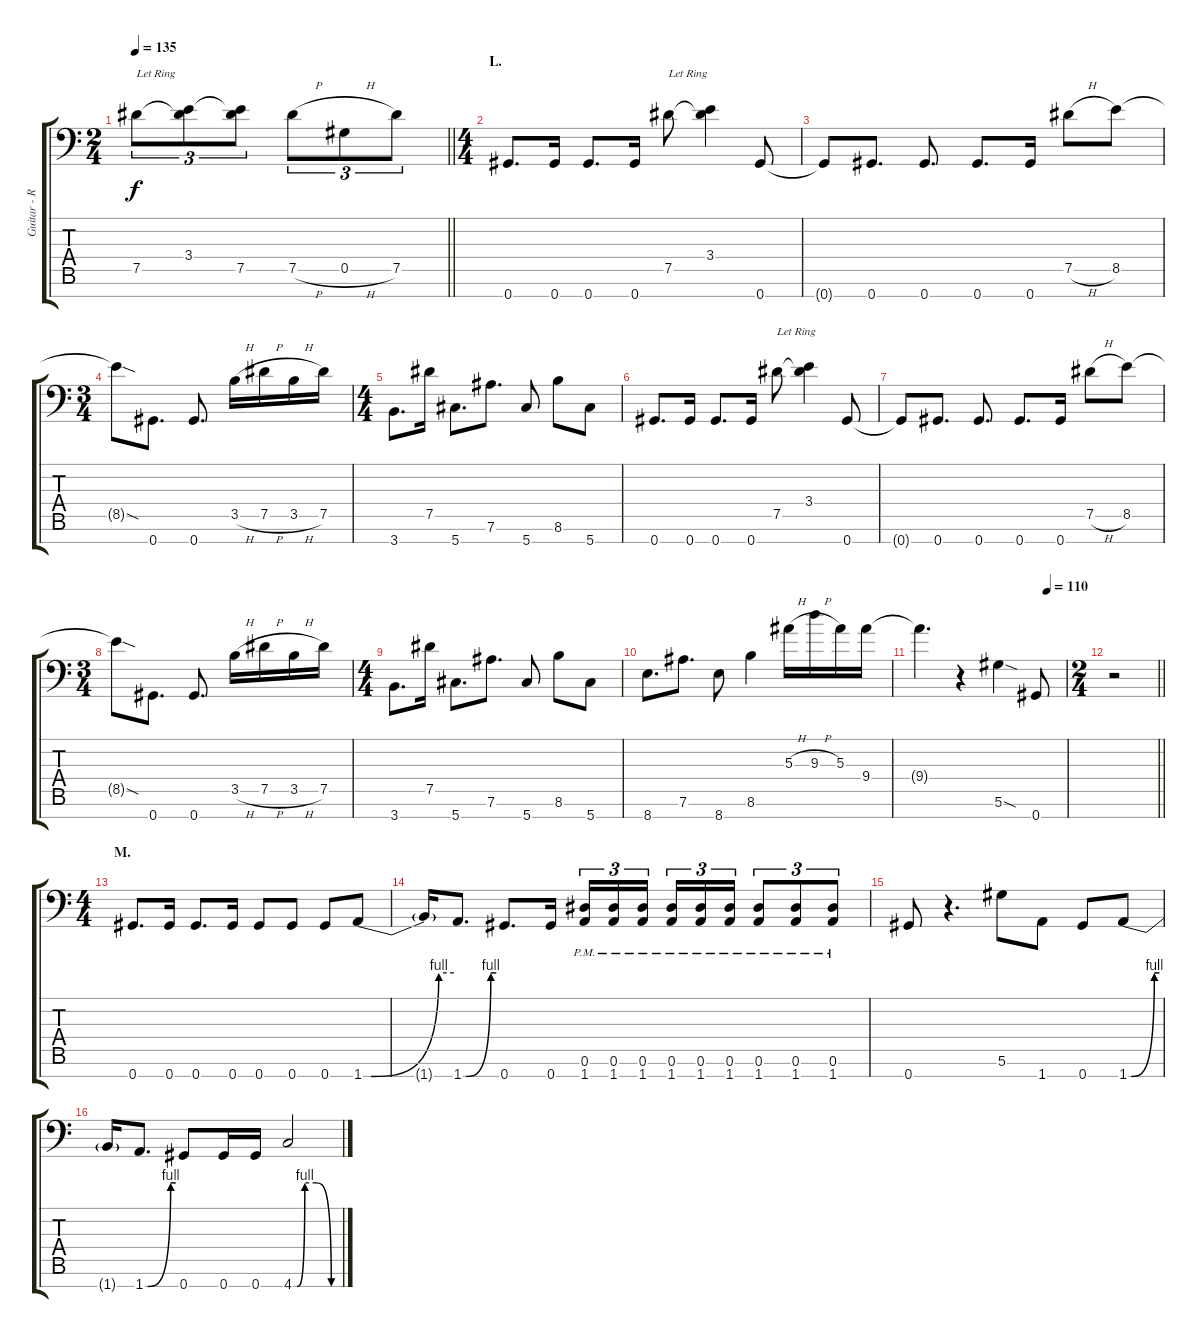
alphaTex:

\track ("Guitar - Right" "Guitar - R") {instrument distortionguitar}
\staff {score tabs}
\tuning (Eb4 Bb3 F3 Db3 Ab2 Eb2 Ab1) {hide}
\ts (2 4)
\tempo 135
\clef f4
\barLineRight lightlight
\ks c
7.5.8{tu (3 2) txt "Let Ring" dy f} (3.4 7.5{t}).8{tu (3 2)} (3.4{t} 7.5).8{tu (3 2)} 7.5{h}.8{tu (3 2)} 0.5{h}.8{tu (3 2)} 7.5.8{tu (3 2)} |
\ts (4 4)
\section ("" "L.")
0.7.8{d} 0.7.16 0.7.8{d} 0.7.16 7.5.8{txt "Let Ring"} (3.4 7.5{t}).4 0.7.8 |
0.7{t}.8 0.7.8{d} 0.7.8{d} 0.7.8{d} 0.7.16 7.5{h}.8 8.5.8 |
\ts (3 4)
8.5{sod t}.8 0.7.8{d} 0.7.8{d} 3.5{h}.16 7.5{h}.16 3.5{h}.16 7.5.16 |
\ts (4 4)
3.7.8{d} 7.5.16 5.7.8{d} 7.6.8{d} 5.7.8 8.6.8 5.7.8 |
0.7.8{d} 0.7.16 0.7.8{d} 0.7.16 7.5.8{txt "Let Ring"} (3.4 7.5{t}).4 0.7.8 |
0.7{t}.8 0.7.8{d} 0.7.8{d} 0.7.8{d} 0.7.16 7.5{h}.8 8.5.8 |
\ts (3 4)
8.5{sod t}.8 0.7.8{d} 0.7.8{d} 3.5{h}.16 7.5{h}.16 3.5{h}.16 7.5.16 |
\ts (4 4)
3.7.8{d} 7.5.16 5.7.8{d} 7.6.8{d} 5.7.8 8.6.8 5.7.8 |
8.7.8{d} 7.6.8{d} 8.7.8 8.6.4 5.3{h}.16 9.3{h}.16 5.3.16 9.4.16 |
\tempo (110 0.875)
9.4{t}.4{d} r.4 5.6{sod}.4 0.7.8 |
\ts (2 4)
\barLineRight lightlight
r.2 |
\ts (4 4)
\section ("" "M.")
0.7.8{d} 0.7.16 0.7.8{d} 0.7.16 0.7.8 0.7.8 0.7.8 1.7{be (custom 0 0 5 0 50 4 60 4)}.8 |
1.7{t}.16 1.7{be (custom 0 0 5 0 50 4 60 4)}.8{d} 0.7.8{d} 0.7.16 (0.6{pm} 1.7{pm}).16{tu (3 2)} (0.6{pm} 1.7{pm}).16{tu (3 2)} (0.6{pm} 1.7{pm}).16{tu (3 2) beam splitsecondary} (0.6{pm} 1.7{pm}).16{tu (3 2)} (0.6{pm} 1.7{pm}).16{tu (3 2)} (0.6{pm} 1.7{pm}).16{tu (3 2)} (0.6{pm} 1.7{pm}).8{tu (3 2)} (0.6{pm} 1.7{pm}).8{tu (3 2)} (0.6{pm} 1.7{pm}).8{tu (3 2)} |
0.7.8 r.4{d} 5.6.8 1.7.8 0.7.8 1.7{be (custom 0 0 5 0 50 4 60 4)}.8 |
1.7{t}.16 1.7{be (custom 0 0 5 0 50 4 60 4)}.8{d} 0.7.8 0.7.16 0.7.16 4.7{be (custom 0 0 5 0 15 4 30 4 50 0 60 0)}.2
